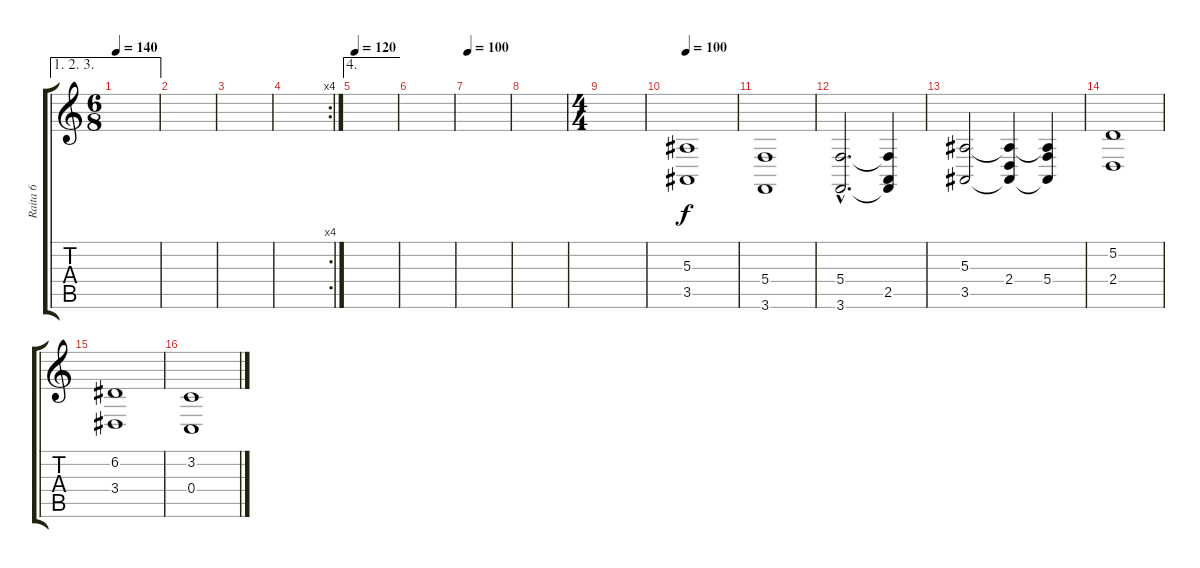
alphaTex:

\track ("Raita 6" "Raita 6") {instrument stringensemble1}
\staff {score tabs}
\tuning (D4 A3 F3 C3 G2 D2) {hide}
\ae (1 2 3)
\ts (6 8)
\tempo 140
\clef g2
\ks c
|
|
|
\rc 4
|
\ae 4
\tempo 120
|
|
\tempo 100
|
|
\ts (4 4)
|
\tempo 100
(5.3 3.5).1 |
(5.4 3.6).1 |
(5.4{hac} 3.6{hac}).2{d} (5.4{t} 2.5 3.6{t}).4 |
(5.3 3.5).2 (5.3{t} 2.4 3.5{t}).4 (5.3{t} 5.4 3.5{t}).4 |
(5.2 2.4).1 |
(6.2 3.4).1 |
(3.2 0.4).1
